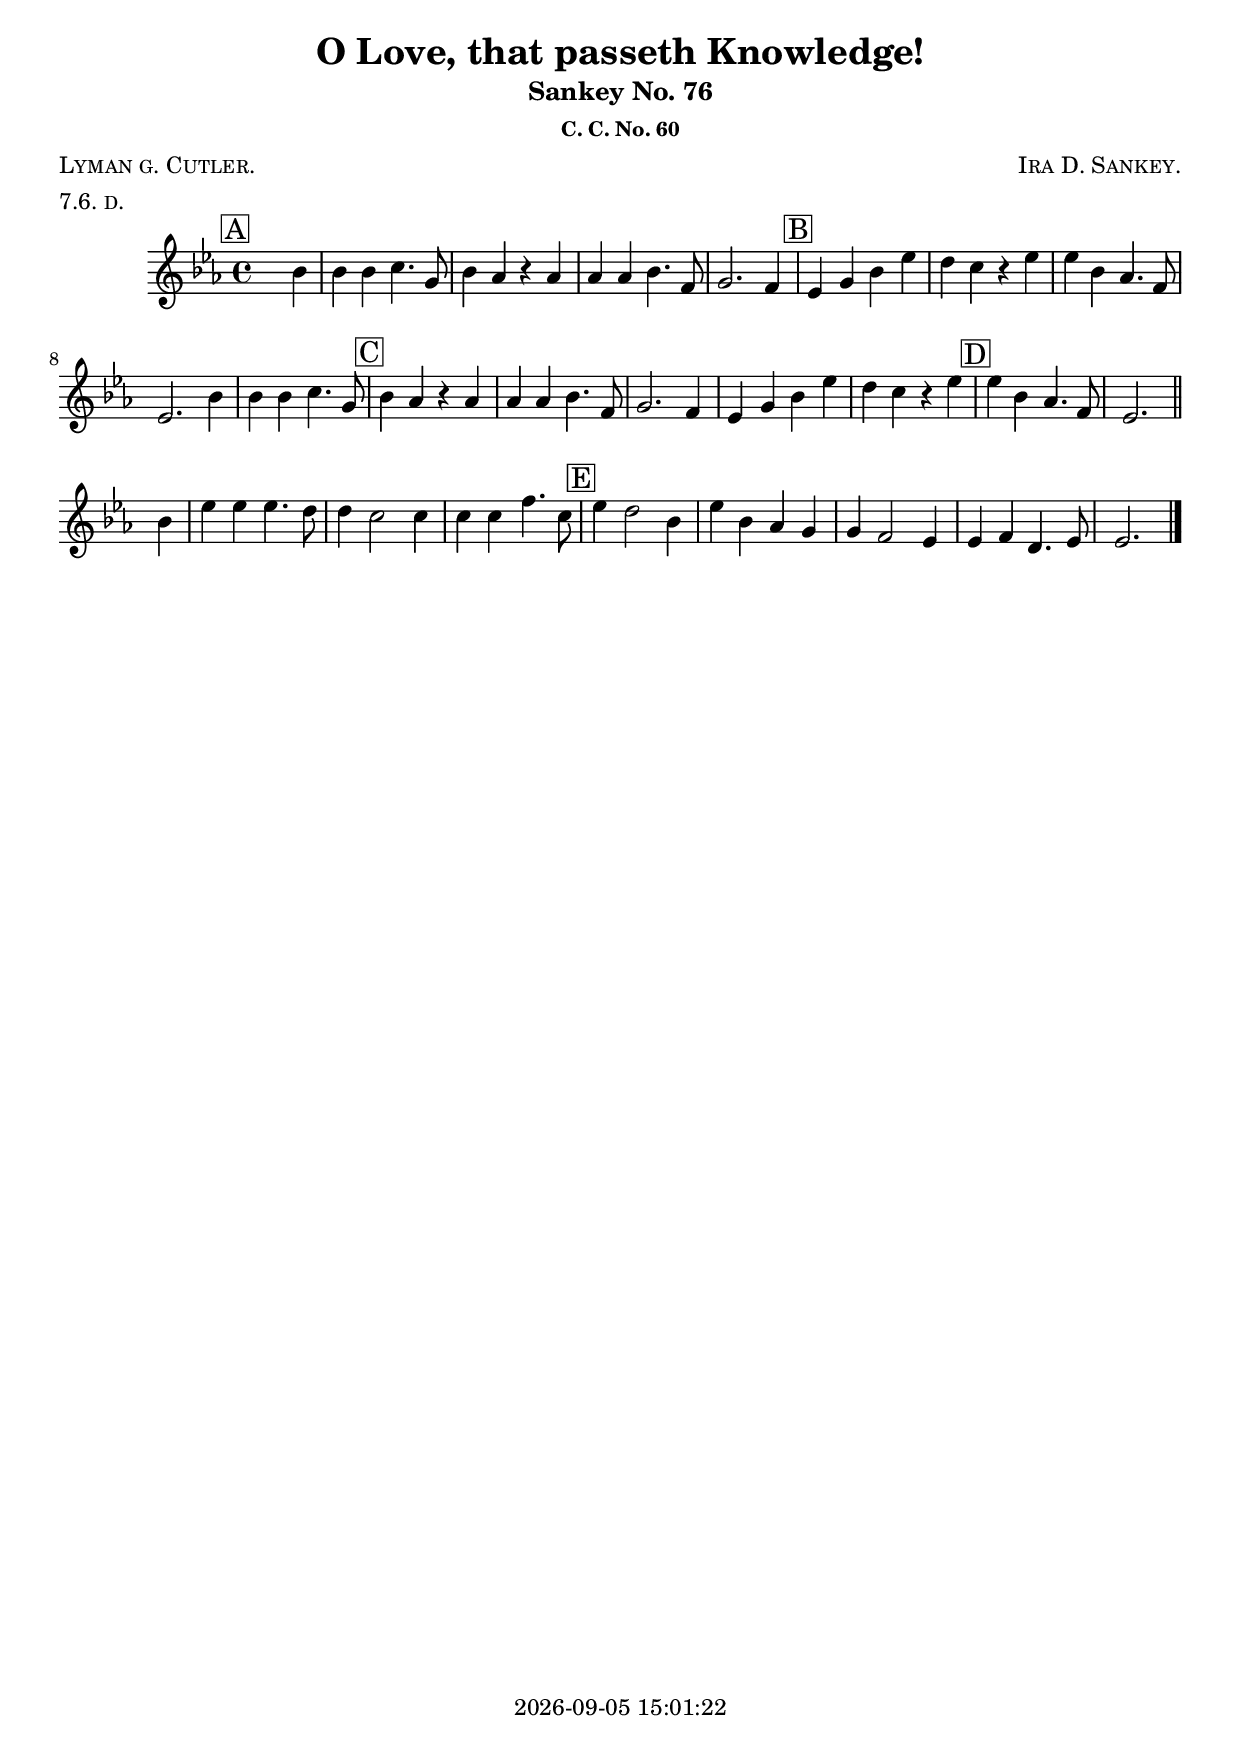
\version "2.22.0"

\include "articulate.ly"

today = #(strftime "%Y-%m-%d %H:%M:%S" (localtime (current-time)))

\header {
% centered at top
%  dedication  = "dedication"
  title       = "O Love, that passeth Knowledge!"
  subtitle    = "Sankey No. 76"
  subsubtitle = "C. C. No. 60"
%  instrument  = "instrument"
  
% arrangement of following lines:
%
%  poet    composer
%  meter   arranger
%  piece       opus

  composer    = \markup\smallCaps "Ira D. Sankey."
%  arranger    = "arranger"
%  opus        = "opus"

  poet        = \markup\smallCaps "Lyman g. Cutler."
  meter       = \markup\smallCaps "7.6. d."

% centered at bottom
% tagline     = "tagline" % default lilypond version
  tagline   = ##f
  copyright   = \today
}

% #(set-global-staff-size 16)

global = {
  \key ees \major
  \time 4/4
  \partial 4
}

RehearsalTrack = {
% \set Score.currentBarNumber = #5
% \mark \markup { \circle "1a" }
  \mark \markup { \box "A" } s4 s1*4
  \mark \markup { \box "B" } s1*5
  \mark \markup { \box "C" } s1*5
  \mark \markup { \box "D" } s1*5
  \mark \markup { \box "E" } s1*4 s2.
}

TempoTrack = {
  \set Score.tempoHideNote = ##t
  \tempo 4=120
}

soprano = \relative {
  bes'4
  bes4 bes c4. g8
  bes4 aes r aes
  aes4 aes bes4. f8
  g2. f4
  ees4 g bes ees % B
  d4 c r ees
  ees4 bes aes4. f8
  ees2. bes'4
  bes4 bes c4. g8
  bes4 aes r aes % C
  aes4 aes bes4. f8
  g2. f4
  ees4 g bes ees
  d4 c r ees
  ees4 bes aes4. f8 % D
  ees2. \bar "||" \partial 4 bes'4
  ees4 ees ees4. d8
  d4 c2 c4
  c4 c f4. c8
  ees4 d2 bes4 % E
  ees4 bes aes g
  g4 f2 ees4
  ees4 f d4. ees8
  ees2.
}

dynamicsWomen = {
  \override DynamicTextSpanner.style = #'none
}

alto = \relative {
}

tenor = \relative {
}

dynamicsMen = {
  \override DynamicTextSpanner.style = #'none
}

bass= \relative {
}

chorus = \lyricmode {
}

wordsOne = \lyricmode {
  \set stanza = "1."
}
  
wordsTwo = \lyricmode {
  \set stanza = "2."
}
  
wordsThree = \lyricmode {
  \set stanza = "3."
}
  
wordsFour = \lyricmode {
  \set stanza = "4."
}
  
wordsFive = \lyricmode {
  \set stanza = "5."
}
  
wordsSix = \lyricmode {
  \set stanza = "6."
}
  
wordsMidi = \lyricmode {
}
  
nl = { \bar "||" \break }
\book {
  \bookOutputSuffix "repeat"
  \score {
%    \unfoldRepeats
%    \articulate
    \context GrandStaff <<
%      <<
%        \new ChordNames { \ChordTrack }
%        \new FretBoards { \ChordTrack }
%      >>
      <<
        \new ChoirStaff <<
                                  % Joint soprano/alto staff
          \new Dynamics \dynamicsWomen
          \new Staff \with { printPartCombineTexts = ##f }
          <<
            \new Voice \RehearsalTrack
%            \new Voice {
%               \RehearsalTrack
%               \RehearsalTrack
%               \RehearsalTrack
%               \RehearsalTrack
%               \RehearsalTrack
%               \RehearsalTrack
%            }
%            \new Voice \TempoTrack
%            \new Voice {
%              \TempoTrack
%              \TempoTrack
%              \TempoTrack
%              \TempoTrack
%              \TempoTrack
%              \TempoTrack
%            }
            \new NullVoice = "aligner" \soprano
%            \new NullVoice = "aligner" { \soprano \soprano \soprano \soprano \soprano \soprano }
            \new Voice = "women" \partCombine { \global \soprano \bar "|." } { \global \alto }
%            \new Voice = "women" \partCombine { \global \soprano \soprano \soprano \soprano \soprano \soprano \bar "|." }
%                                               { \global \alto \nl \alto \nl \alto \nl \alto \nl \alto \nl \alto }
            \new Lyrics \lyricsto "aligner" { \wordsOne \chorus }
            \new Lyrics \lyricsto "aligner"   \wordsTwo
            \new Lyrics \lyricsto "aligner"   \wordsThree
            \new Lyrics \lyricsto "aligner"   \wordsFour
            \new Lyrics \lyricsto "aligner"   \wordsFive
            \new Lyrics \lyricsto "aligner"   \wordsSix
%            \new Lyrics \lyricsto "aligner" { \wordsOne   \chorus
%                                              \wordsTwo   \chorus
%                                              \wordsThree \chorus
%                                              \wordsFour  \chorus
%                                              \wordsFive  \chorus
%                                              \wordsSix   \chorus
%                                            }
%            \new Lyrics \lyricsto "aligner" \wordsMidi
          >>
                                  % Joint tenor/bass staff
          \new Dynamics \dynamicsMen
          \new Staff \with { printPartCombineTexts = ##f }
          <<
            \clef "bass"
            \new Voice = "men" \partCombine { \global \tenor } { \global \bass }
%            \new Voice = "men" \partCombine { \global \tenor \tenor \tenor \tenor \tenor \tenor }
%                                            { \global \bass \bass \bass \bass \bass \bass }
          >>
        >>
      >>
    >>
    \layout {
      indent = 1.5\cm
      \context {
        \Staff \RemoveAllEmptyStaves
      }
    }
    \midi {}
  }
}
